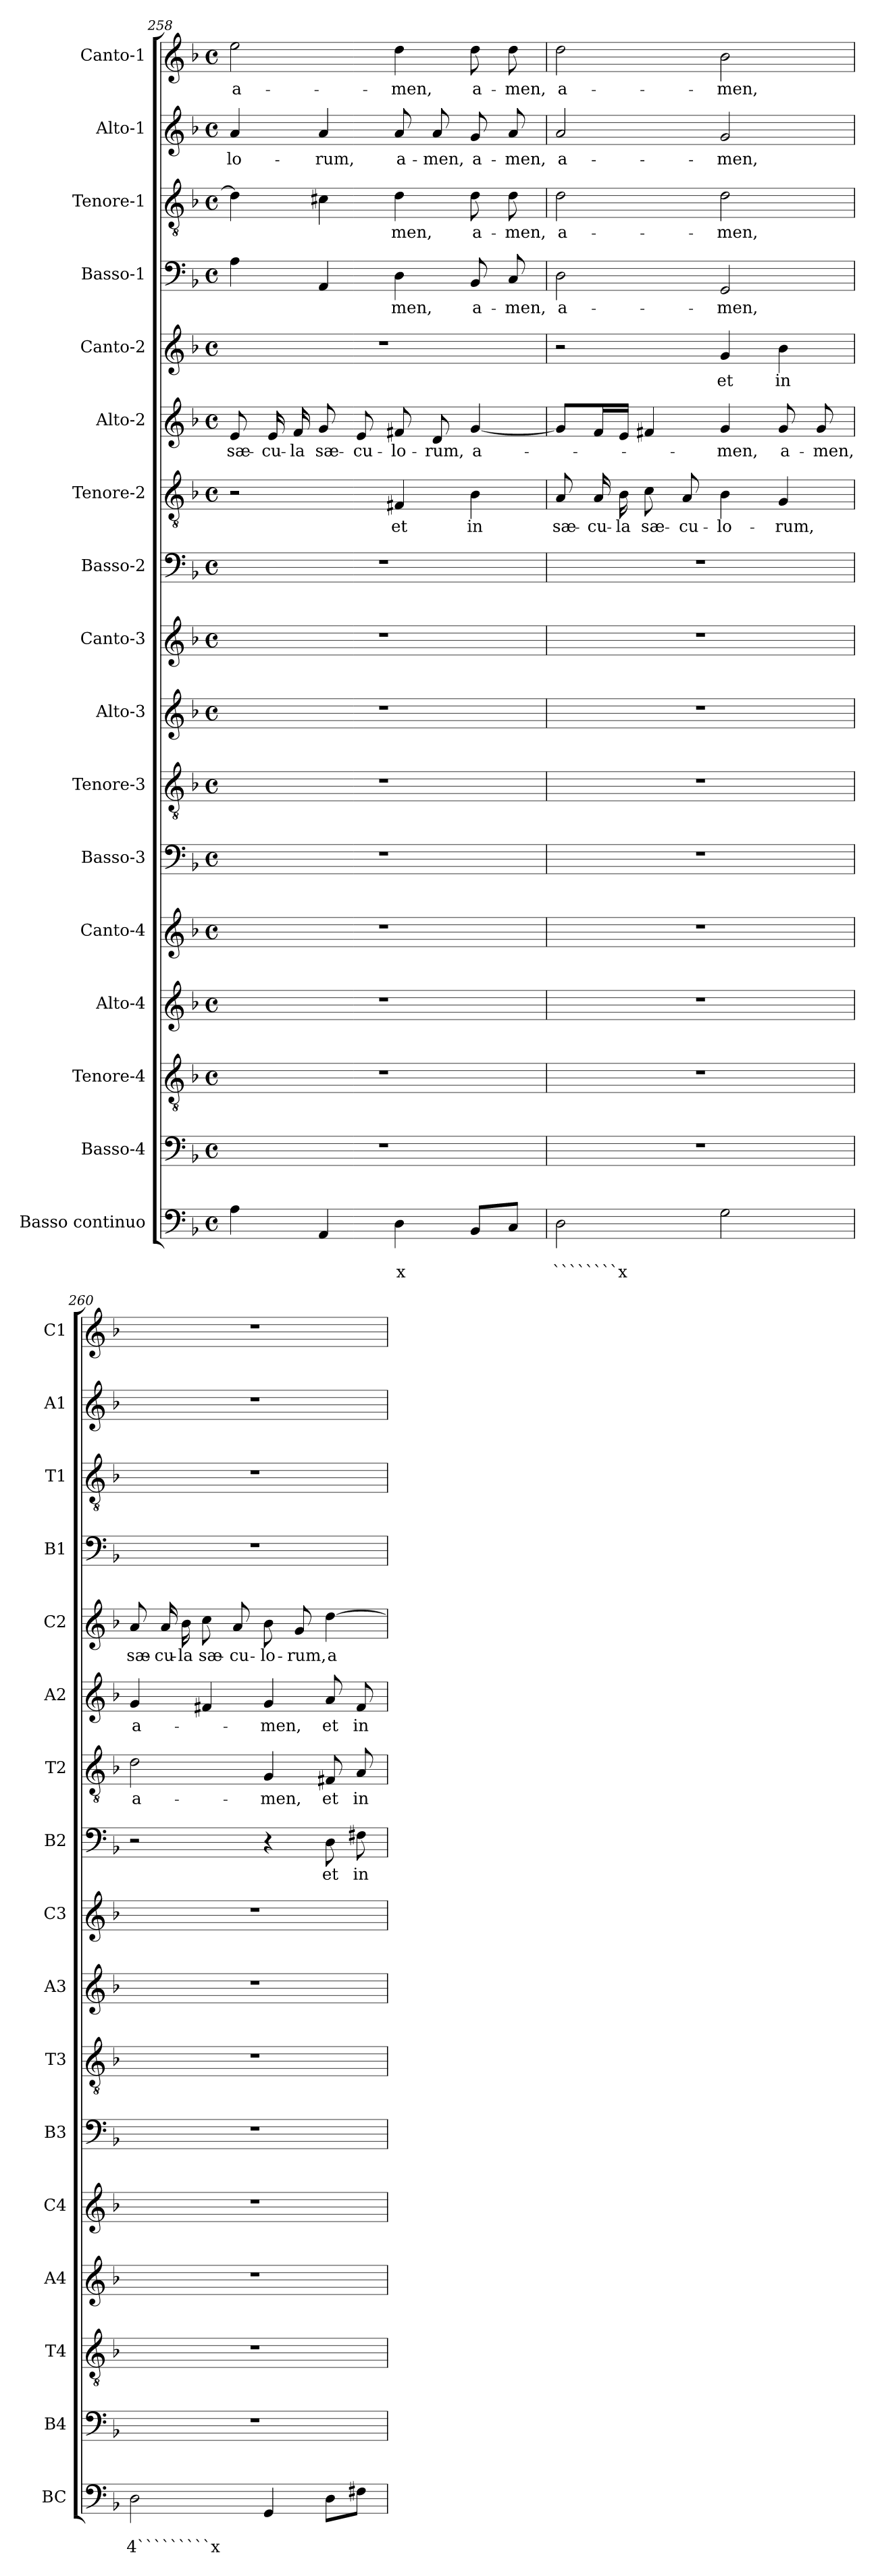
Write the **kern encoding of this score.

**kern	**text	**text	**kern	**kern	**kern	**kern	**kern	**kern	**kern	**kern	**kern	**text	**kern	**text	**kern	**text	**kern	**text	**kern	**text	**kern	**text	**kern	**text	**kern	**text
*part17	*part17	*part17	*part16	*part15	*part14	*part13	*part12	*part11	*part10	*part9	*part8	*part8	*part7	*part7	*part6	*part6	*part5	*part5	*part4	*part4	*part3	*part3	*part2	*part2	*part1	*part1
*staff17	*staff17	*staff17	*staff16	*staff15	*staff14	*staff13	*staff12	*staff11	*staff10	*staff9	*staff8	*staff8	*staff7	*staff7	*staff6	*staff6	*staff5	*staff5	*staff4	*staff4	*staff3	*staff3	*staff2	*staff2	*staff1	*staff1
*I"Basso continuo	*	*	*I"Basso-4	*I"Tenore-4	*I"Alto-4	*I"Canto-4	*I"Basso-3	*I"Tenore-3	*I"Alto-3	*I"Canto-3	*I"Basso-2	*	*I"Tenore-2	*	*I"Alto-2	*	*I"Canto-2	*	*I"Basso-1	*	*I"Tenore-1	*	*I"Alto-1	*	*I"Canto-1	*
*I'BC	*	*	*I'B4	*I'T4	*I'A4	*I'C4	*I'B3	*I'T3	*I'A3	*I'C3	*I'B2	*	*I'T2	*	*I'A2	*	*I'C2	*	*I'B1	*	*I'T1	*	*I'A1	*	*I'C1	*
*clefF4	*	*	*clefF4	*clefGv2	*clefG2	*clefG2	*clefF4	*clefGv2	*clefG2	*clefG2	*clefF4	*	*clefGv2	*	*clefG2	*	*clefG2	*	*clefF4	*	*clefGv2	*	*clefG2	*	*clefG2	*
*k[b-]	*	*	*k[b-]	*k[b-]	*k[b-]	*k[b-]	*k[b-]	*k[b-]	*k[b-]	*k[b-]	*k[b-]	*	*k[b-]	*	*k[b-]	*	*k[b-]	*	*k[b-]	*	*k[b-]	*	*k[b-]	*	*k[b-]	*
*F:	*	*	*F:	*F:	*F:	*F:	*F:	*F:	*F:	*F:	*F:	*	*F:	*	*F:	*	*F:	*	*F:	*	*F:	*	*F:	*	*F:	*
*M4/4	*	*	*M4/4	*M4/4	*M4/4	*M4/4	*M4/4	*M4/4	*M4/4	*M4/4	*M4/4	*	*M4/4	*	*M4/4	*	*M4/4	*	*M4/4	*	*M4/4	*	*M4/4	*	*M4/4	*
*met(c)	*	*	*met(c)	*met(c)	*met(c)	*met(c)	*met(c)	*met(c)	*met(c)	*met(c)	*met(c)	*	*met(c)	*	*met(c)	*	*met(c)	*	*met(c)	*	*met(c)	*	*met(c)	*	*met(c)	*
=258	=258	=258	=258	=258	=258	=258	=258	=258	=258	=258	=258	=258	=258	=258	=258	=258	=258	=258	=258	=258	=258	=258	=258	=258	=258	=258
!	!	!	!	!	!	!	!	!	!	!	!	!	!	!	!	!LO:LY:b	!	!	!	!	!	!	!	!	!	!
!	!	!	!	!	!	!	!	!	!	!	!	!	!	!	!	!	!	!	!	!	!	!	!	!LO:LY:b	!	!
!	!	!	!	!	!	!	!	!	!	!	!	!	!	!	!	!	!	!	!	!	!	!	!	!	!	!LO:LY:b
4A\	.	.	1r	1r	1r	1r	1r	1r	1r	1r	1r	.	2r	.	8e/	sæ-	1r	.	4A\	.	4d\]	.	4a/	-lo-	2ee\	a-
!	!	!	!	!	!	!	!	!	!	!	!	!	!	!	!	!LO:LY:b	!	!	!	!	!	!	!	!	!	!
.	.	.	.	.	.	.	.	.	.	.	.	.	.	.	16e/	-cu-	.	.	.	.	.	.	.	.	.	.
!	!	!	!	!	!	!	!	!	!	!	!	!	!	!	!	!LO:LY:b	!	!	!	!	!	!	!	!	!	!
.	.	.	.	.	.	.	.	.	.	.	.	.	.	.	16f/	-la	.	.	.	.	.	.	.	.	.	.
!	!	!	!	!	!	!	!	!	!	!	!	!	!	!	!	!LO:LY:b	!	!	!	!	!	!	!	!	!	!
!	!	!	!	!	!	!	!	!	!	!	!	!	!	!	!	!	!	!	!	!	!	!	!	!LO:LY:b	!	!
4AA/	.	.	.	.	.	.	.	.	.	.	.	.	.	.	8g/	sæ-	.	.	4AA/	.	4c#X\	.	4a/	-rum,	.	.
!	!	!	!	!	!	!	!	!	!	!	!	!	!	!	!	!LO:LY:b	!	!	!	!	!	!	!	!	!	!
.	.	.	.	.	.	.	.	.	.	.	.	.	.	.	8e/	-cu-	.	.	.	.	.	.	.	.	.	.
!	!	!LO:LY:b	!	!	!	!	!	!	!	!	!	!	!	!	!	!	!	!	!	!	!	!	!	!	!	!
!	!	!	!	!	!	!	!	!	!	!	!	!	!	!LO:LY:b	!	!	!	!	!	!	!	!	!	!	!	!
!	!	!	!	!	!	!	!	!	!	!	!	!	!	!	!	!LO:LY:b	!	!	!	!	!	!	!	!	!	!
!	!	!	!	!	!	!	!	!	!	!	!	!	!	!	!	!	!	!	!	!LO:LY:b	!	!	!	!	!	!
!	!	!	!	!	!	!	!	!	!	!	!	!	!	!	!	!	!	!	!	!	!	!LO:LY:b	!	!	!	!
!	!	!	!	!	!	!	!	!	!	!	!	!	!	!	!	!	!	!	!	!	!	!	!	!LO:LY:b	!	!
!	!	!	!	!	!	!	!	!	!	!	!	!	!	!	!	!	!	!	!	!	!	!	!	!	!	!LO:LY:b
4D\	.	x	.	.	.	.	.	.	.	.	.	.	4F#X/	et	8f#X/	-lo-	.	.	4D\	-men,	4d\	-men,	8a/	a-	4dd\	-men,
!	!	!	!	!	!	!	!	!	!	!	!	!	!	!	!	!LO:LY:b	!	!	!	!	!	!	!	!	!	!
!	!	!	!	!	!	!	!	!	!	!	!	!	!	!	!	!	!	!	!	!	!	!	!	!LO:LY:b	!	!
.	.	.	.	.	.	.	.	.	.	.	.	.	.	.	8d/	-rum,	.	.	.	.	.	.	8a/	-men,	.	.
!	!	!	!	!	!	!	!	!	!	!	!	!	!	!LO:LY:b	!	!	!	!	!	!	!	!	!	!	!	!
!	!	!	!	!	!	!	!	!	!	!	!	!	!	!	!	!LO:LY:b	!	!	!	!	!	!	!	!	!	!
!	!	!	!	!	!	!	!	!	!	!	!	!	!	!	!	!	!	!	!	!LO:LY:b	!	!	!	!	!	!
!	!	!	!	!	!	!	!	!	!	!	!	!	!	!	!	!	!	!	!	!	!	!LO:LY:b	!	!	!	!
!	!	!	!	!	!	!	!	!	!	!	!	!	!	!	!	!	!	!	!	!	!	!	!	!LO:LY:b	!	!
!	!	!	!	!	!	!	!	!	!	!	!	!	!	!	!	!	!	!	!	!	!	!	!	!	!	!LO:LY:b
8BB-/L	.	.	.	.	.	.	.	.	.	.	.	.	4B-\	in	[4g/	a-	.	.	8BB-/	a-	8d\	a-	8g/	a-	8dd\	a-
!	!	!	!	!	!	!	!	!	!	!	!	!	!	!	!	!	!	!	!	!LO:LY:b	!	!	!	!	!	!
!	!	!	!	!	!	!	!	!	!	!	!	!	!	!	!	!	!	!	!	!	!	!LO:LY:b	!	!	!	!
!	!	!	!	!	!	!	!	!	!	!	!	!	!	!	!	!	!	!	!	!	!	!	!	!LO:LY:b	!	!
!	!	!	!	!	!	!	!	!	!	!	!	!	!	!	!	!	!	!	!	!	!	!	!	!	!	!LO:LY:b
8C/J	.	.	.	.	.	.	.	.	.	.	.	.	.	.	.	.	.	.	8C/	-men,	8d\	-men,	8a/	-men,	8dd\	-men,
=259	=259	=259	=259	=259	=259	=259	=259	=259	=259	=259	=259	=259	=259	=259	=259	=259	=259	=259	=259	=259	=259	=259	=259	=259	=259	=259
!	!	!LO:LY:b	!	!	!	!	!	!	!	!	!	!	!	!	!	!	!	!	!	!	!	!	!	!	!	!
!	!	!	!	!	!	!	!	!	!	!	!	!	!	!LO:LY:b	!	!	!	!	!	!	!	!	!	!	!	!
!	!	!	!	!	!	!	!	!	!	!	!	!	!	!	!	!	!	!	!	!LO:LY:b	!	!	!	!	!	!
!	!	!	!	!	!	!	!	!	!	!	!	!	!	!	!	!	!	!	!	!	!	!LO:LY:b	!	!	!	!
!	!	!	!	!	!	!	!	!	!	!	!	!	!	!	!	!	!	!	!	!	!	!	!	!LO:LY:b	!	!
!	!	!	!	!	!	!	!	!	!	!	!	!	!	!	!	!	!	!	!	!	!	!	!	!	!	!LO:LY:b
2D\	.	````````x	1r	1r	1r	1r	1r	1r	1r	1r	1r	.	8A/	sæ-	8g/L]	.	2r	.	2D\	a-	2d\	a-	2a/	a-	2dd\	a-
!	!	!	!	!	!	!	!	!	!	!	!	!	!	!LO:LY:b	!	!	!	!	!	!	!	!	!	!	!	!
.	.	.	.	.	.	.	.	.	.	.	.	.	16A/	-cu-	16f/L	.	.	.	.	.	.	.	.	.	.	.
!	!	!	!	!	!	!	!	!	!	!	!	!	!	!LO:LY:b	!	!	!	!	!	!	!	!	!	!	!	!
.	.	.	.	.	.	.	.	.	.	.	.	.	16B-\	-la	16e/JJ	.	.	.	.	.	.	.	.	.	.	.
!	!	!	!	!	!	!	!	!	!	!	!	!	!	!LO:LY:b	!	!	!	!	!	!	!	!	!	!	!	!
.	.	.	.	.	.	.	.	.	.	.	.	.	8c\	sæ-	4f#X/	.	.	.	.	.	.	.	.	.	.	.
!	!	!	!	!	!	!	!	!	!	!	!	!	!	!LO:LY:b	!	!	!	!	!	!	!	!	!	!	!	!
.	.	.	.	.	.	.	.	.	.	.	.	.	8A/	-cu-	.	.	.	.	.	.	.	.	.	.	.	.
!	!	!	!	!	!	!	!	!	!	!	!	!	!	!LO:LY:b	!	!	!	!	!	!	!	!	!	!	!	!
!	!	!	!	!	!	!	!	!	!	!	!	!	!	!	!	!LO:LY:b	!	!	!	!	!	!	!	!	!	!
!	!	!	!	!	!	!	!	!	!	!	!	!	!	!	!	!	!	!LO:LY:b	!	!	!	!	!	!	!	!
!	!	!	!	!	!	!	!	!	!	!	!	!	!	!	!	!	!	!	!	!LO:LY:b	!	!	!	!	!	!
!	!	!	!	!	!	!	!	!	!	!	!	!	!	!	!	!	!	!	!	!	!	!LO:LY:b	!	!	!	!
!	!	!	!	!	!	!	!	!	!	!	!	!	!	!	!	!	!	!	!	!	!	!	!	!LO:LY:b	!	!
!	!	!	!	!	!	!	!	!	!	!	!	!	!	!	!	!	!	!	!	!	!	!	!	!	!	!LO:LY:b
2G\	.	.	.	.	.	.	.	.	.	.	.	.	4B-\	-lo-	4g/	-men,	4g/	et	2GG/	-men,	2d\	-men,	2g/	-men,	2b-\	-men,
!	!	!	!	!	!	!	!	!	!	!	!	!	!	!LO:LY:b	!	!	!	!	!	!	!	!	!	!	!	!
!	!	!	!	!	!	!	!	!	!	!	!	!	!	!	!	!LO:LY:b	!	!	!	!	!	!	!	!	!	!
!	!	!	!	!	!	!	!	!	!	!	!	!	!	!	!	!	!	!LO:LY:b	!	!	!	!	!	!	!	!
.	.	.	.	.	.	.	.	.	.	.	.	.	4G/	-rum,	8g/	a-	4b-\	in	.	.	.	.	.	.	.	.
!	!	!	!	!	!	!	!	!	!	!	!	!	!	!	!	!LO:LY:b	!	!	!	!	!	!	!	!	!	!
.	.	.	.	.	.	.	.	.	.	.	.	.	.	.	8g/	-men,	.	.	.	.	.	.	.	.	.	.
!!LO:PB:g=z
=260	=260	=260	=260	=260	=260	=260	=260	=260	=260	=260	=260	=260	=260	=260	=260	=260	=260	=260	=260	=260	=260	=260	=260	=260	=260	=260
!	!	!LO:LY:b	!	!	!	!	!	!	!	!	!	!	!	!	!	!	!	!	!	!	!	!	!	!	!	!
!	!	!	!	!	!	!	!	!	!	!	!	!	!	!LO:LY:b	!	!	!	!	!	!	!	!	!	!	!	!
!	!	!	!	!	!	!	!	!	!	!	!	!	!	!	!	!LO:LY:b	!	!	!	!	!	!	!	!	!	!
!	!	!	!	!	!	!	!	!	!	!	!	!	!	!	!	!	!	!LO:LY:b	!	!	!	!	!	!	!	!
2D\	.	4`````````x	1r	1r	1r	1r	1r	1r	1r	1r	2r	.	2d\	a-	4g/	a-	8a/	sæ-	1r	.	1r	.	1r	.	1r	.
!	!	!	!	!	!	!	!	!	!	!	!	!	!	!	!	!	!	!LO:LY:b	!	!	!	!	!	!	!	!
.	.	.	.	.	.	.	.	.	.	.	.	.	.	.	.	.	16a/	-cu-	.	.	.	.	.	.	.	.
!	!	!	!	!	!	!	!	!	!	!	!	!	!	!	!	!	!	!LO:LY:b	!	!	!	!	!	!	!	!
.	.	.	.	.	.	.	.	.	.	.	.	.	.	.	.	.	16b-\	-la	.	.	.	.	.	.	.	.
!	!	!	!	!	!	!	!	!	!	!	!	!	!	!	!	!	!	!LO:LY:b	!	!	!	!	!	!	!	!
.	.	.	.	.	.	.	.	.	.	.	.	.	.	.	4f#X/	.	8cc\	sæ-	.	.	.	.	.	.	.	.
!	!	!	!	!	!	!	!	!	!	!	!	!	!	!	!	!	!	!LO:LY:b	!	!	!	!	!	!	!	!
.	.	.	.	.	.	.	.	.	.	.	.	.	.	.	.	.	8a/	-cu-	.	.	.	.	.	.	.	.
!	!	!	!	!	!	!	!	!	!	!	!	!	!	!LO:LY:b	!	!	!	!	!	!	!	!	!	!	!	!
!	!	!	!	!	!	!	!	!	!	!	!	!	!	!	!	!LO:LY:b	!	!	!	!	!	!	!	!	!	!
!	!	!	!	!	!	!	!	!	!	!	!	!	!	!	!	!	!	!LO:LY:b	!	!	!	!	!	!	!	!
4GG/	.	.	.	.	.	.	.	.	.	.	4r	.	4G/	-men,	4g/	-men,	8b-\	-lo-	.	.	.	.	.	.	.	.
!	!	!	!	!	!	!	!	!	!	!	!	!	!	!	!	!	!	!LO:LY:b	!	!	!	!	!	!	!	!
.	.	.	.	.	.	.	.	.	.	.	.	.	.	.	.	.	8g/	-rum,	.	.	.	.	.	.	.	.
!	!	!	!	!	!	!	!	!	!	!	!	!LO:LY:b	!	!	!	!	!	!	!	!	!	!	!	!	!	!
!	!	!	!	!	!	!	!	!	!	!	!	!	!	!LO:LY:b	!	!	!	!	!	!	!	!	!	!	!	!
!	!	!	!	!	!	!	!	!	!	!	!	!	!	!	!	!LO:LY:b	!	!	!	!	!	!	!	!	!	!
!	!	!	!	!	!	!	!	!	!	!	!	!	!	!	!	!	!	!LO:LY:b	!	!	!	!	!	!	!	!
8D\L	.	.	.	.	.	.	.	.	.	.	8D\	et	8F#X/	et	8a/	et	[4dd\	a-	.	.	.	.	.	.	.	.
!	!	!	!	!	!	!	!	!	!	!	!	!LO:LY:b	!	!	!	!	!	!	!	!	!	!	!	!	!	!
!	!	!	!	!	!	!	!	!	!	!	!	!	!	!LO:LY:b	!	!	!	!	!	!	!	!	!	!	!	!
!	!	!	!	!	!	!	!	!	!	!	!	!	!	!	!	!LO:LY:b	!	!	!	!	!	!	!	!	!	!
8F#X\J	.	.	.	.	.	.	.	.	.	.	8F#X\	in	8A/	in	8f#/	in	.	.	.	.	.	.	.	.	.	.
=	=	=	=	=	=	=	=	=	=	=	=	=	=	=	=	=	=	=	=	=	=	=	=	=	=	=
*-	*-	*-	*-	*-	*-	*-	*-	*-	*-	*-	*-	*-	*-	*-	*-	*-	*-	*-	*-	*-	*-	*-	*-	*-	*-	*-
